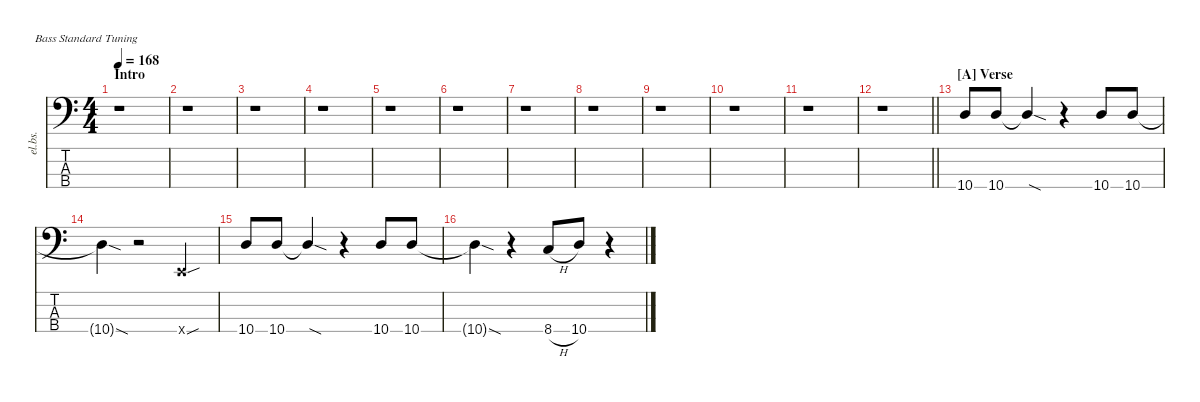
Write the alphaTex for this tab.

\defaultSystemsLayout 4
\hideDynamics
\bracketExtendMode nobrackets
\track ("Electric Bass" "el.bs.") {mute instrument electricbassfinger}
\staff {score tabs}
\tuning (G2 D2 A1 E1)
\ts (4 4)
\section ("" "Intro")
\tempo 168
\clef f4
\ks c
r.1{dy mf instrument electricbassfinger beam Down} |
r.1{beam Down} |
r.1{beam Down} |
r.1{beam Down} |
r.1{beam Down} |
r.1{beam Down} |
r.1{beam Down} |
r.1{beam Down} |
r.1{beam Down} |
r.1{beam Down} |
r.1{beam Down} |
\barLineRight lightlight
r.1{beam Down} |
\section ("A" "Verse")
10.4.8{beam Up} 10.4.8{beam Up} 10.4{sod t}.4{beam Up} r.4{beam Down} 10.4.8{beam Up} 10.4.8{beam Up} |
10.4{sod t}.4{beam Down} r.2{beam Down} 0.4{sou x}.4{beam Up} |
10.4.8{beam Up} 10.4.8{beam Up} 10.4{sod t}.4{beam Up} r.4{beam Down} 10.4.8{beam Up} 10.4.8{beam Up} |
10.4{sod t}.4{beam Down} r.4{beam Down} 8.4{h}.8{beam Up} 10.4.8{beam Up} r.4{beam Down}
